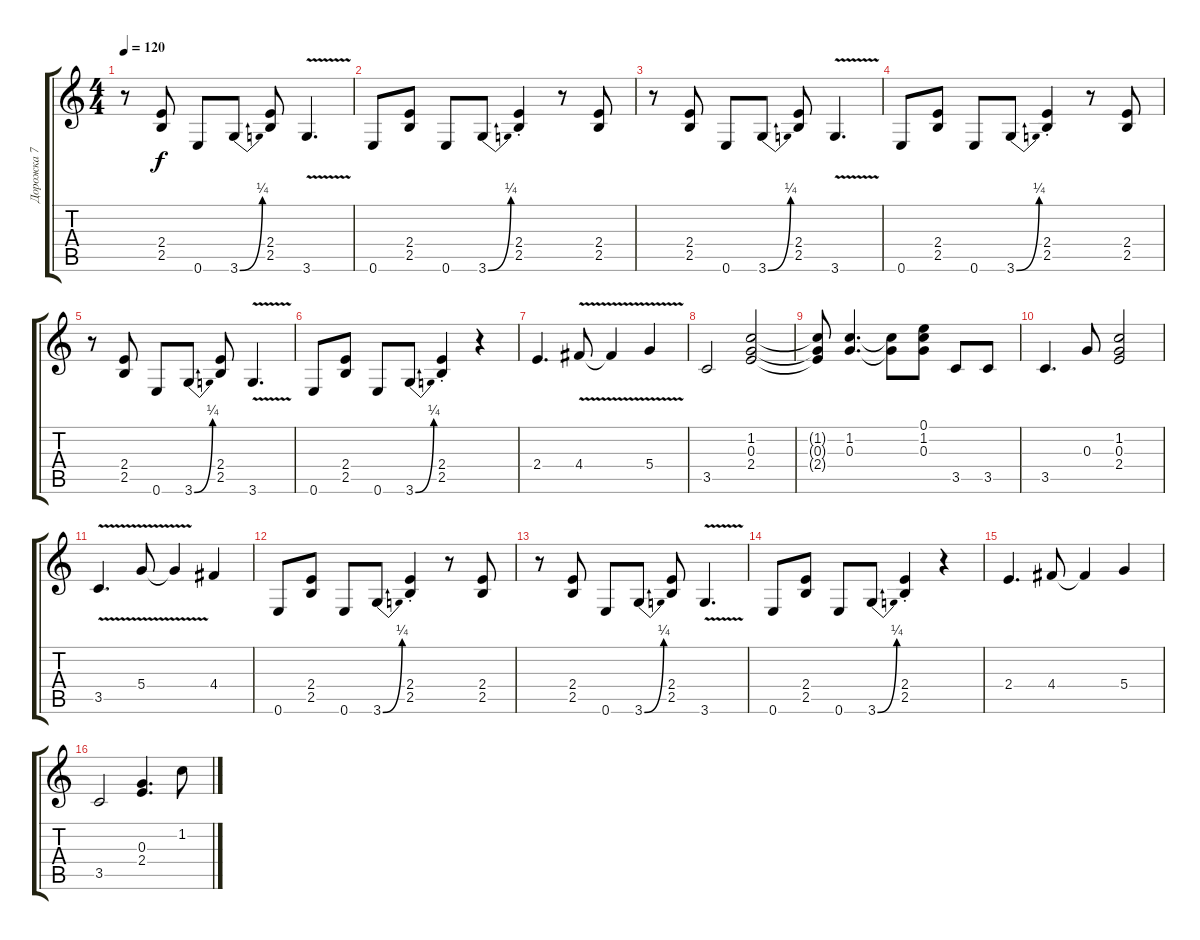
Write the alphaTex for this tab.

\track ("Дорожка 7" "Дорожка 7") {instrument distortionguitar}
\staff {score tabs}
\tuning (E4 B3 G3 D3 A2 E2) {hide}
\ts (4 4)
\tempo 120
\clef g2
\ks c
r.8{dy f} (2.4 2.5).8 0.6.8 3.6{be (bend 0 0 60 1)}.8 (2.4 2.5).8 3.6{v}.4{d} |
0.6.8 (2.4 2.5).8 0.6.8 3.6{be (bend 0 0 60 1)}.8 (2.4{st} 2.5{st}).4 r.8 (2.4 2.5).8 |
r.8 (2.4 2.5).8 0.6.8 3.6{be (bend 0 0 60 1)}.8 (2.4 2.5).8 3.6{v}.4{d} |
0.6.8 (2.4 2.5).8 0.6.8 3.6{be (bend 0 0 60 1)}.8 (2.4{st} 2.5{st}).4 r.8 (2.4 2.5).8 |
r.8 (2.4 2.5).8 0.6.8 3.6{be (bend 0 0 60 1)}.8 (2.4 2.5).8 3.6{v}.4{d} |
0.6.8 (2.4 2.5).8 0.6.8 3.6{be (bend 0 0 60 1)}.8 (2.4{st} 2.5{st}).4 r.4 |
2.4.4{d} 4.4{v}.8 4.4{t}.4 5.4{v}.4 |
3.5.2 (1.2 0.3 2.4).2 |
(1.2{t} 0.3{t} 2.4{t}).8 (1.2 0.3).4{d} (1.2{t} 0.3{t}).8 (0.1 1.2 0.3).8 3.5.8 3.5.8 |
3.5.4{d} 0.3.8 (1.2 0.3 2.4).2 |
3.5{v}.4{d} 5.4{v}.8 5.4{t}.4 4.4.4 |
0.6.8 (2.4 2.5).8 0.6.8 3.6{be (bend 0 0 60 1)}.8 (2.4{st} 2.5{st}).4 r.8 (2.4 2.5).8 |
r.8 (2.4 2.5).8 0.6.8 3.6{be (bend 0 0 60 1)}.8 (2.4 2.5).8 3.6{v}.4{d} |
0.6.8 (2.4 2.5).8 0.6.8 3.6{be (bend 0 0 60 1)}.8 (2.4{st} 2.5{st}).4 r.4 |
2.4.4{d} 4.4.8 4.4{t}.4 5.4.4 |
3.5.2 (0.3 2.4).4{d} 1.2.8
